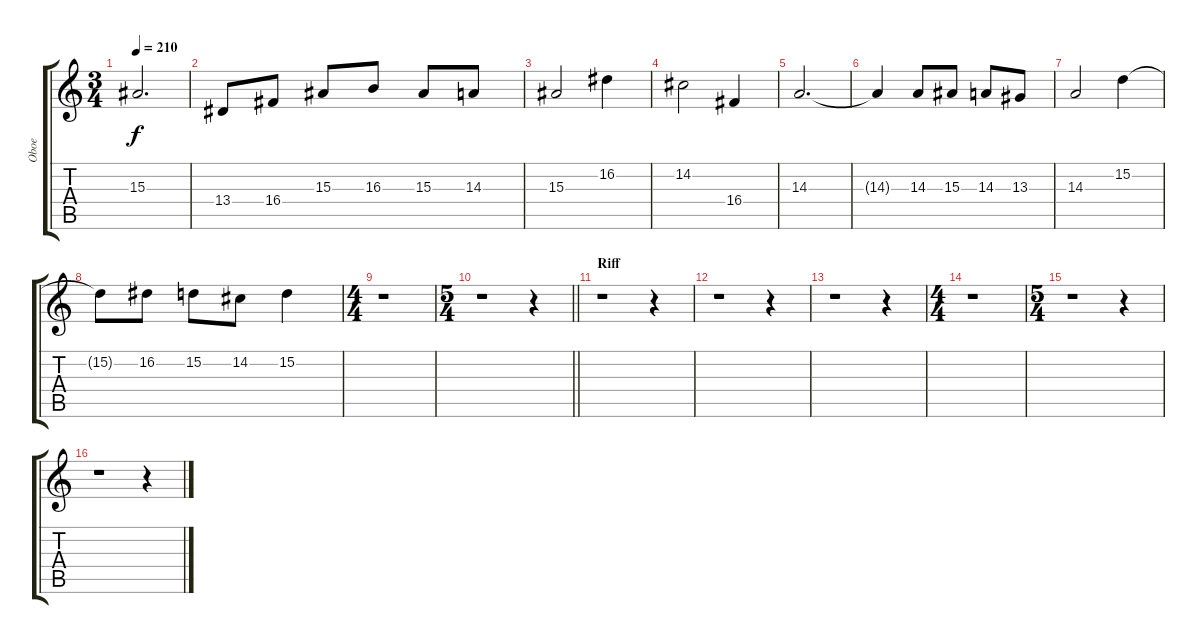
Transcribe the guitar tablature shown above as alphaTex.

\track ("Oboe" "Oboe") {instrument oboe}
\staff {score tabs}
\tuning (E4 B3 G3 D3 A2 E2) {hide}
\ts (3 4)
\tempo 210
\clef g2
\ks c
15.3.2{d dy f} |
13.4.8 16.4.8 15.3.8{beam merge} 16.3.8{beam split} 15.3.8{beam merge} 14.3.8 |
15.3.2 16.2.4 |
14.2.2 16.4.4 |
14.3.2{d} |
14.3{t}.4 14.3.8{beam merge} 15.3.8 14.3.8{beam merge} 13.3.8 |
14.3.2 15.2.4 |
15.2{t}.8 16.2.8 15.2.8 14.2.8 15.2.4 |
\ts (4 4)
r.1 |
\ts (5 4)
\barLineRight lightlight
r.1 r.4 |
\section ("" "Riff")
r.1 r.4 |
r.1 r.4 |
r.1 r.4 |
\ts (4 4)
r.1 |
\ts (5 4)
r.1 r.4 |
r.1 r.4
